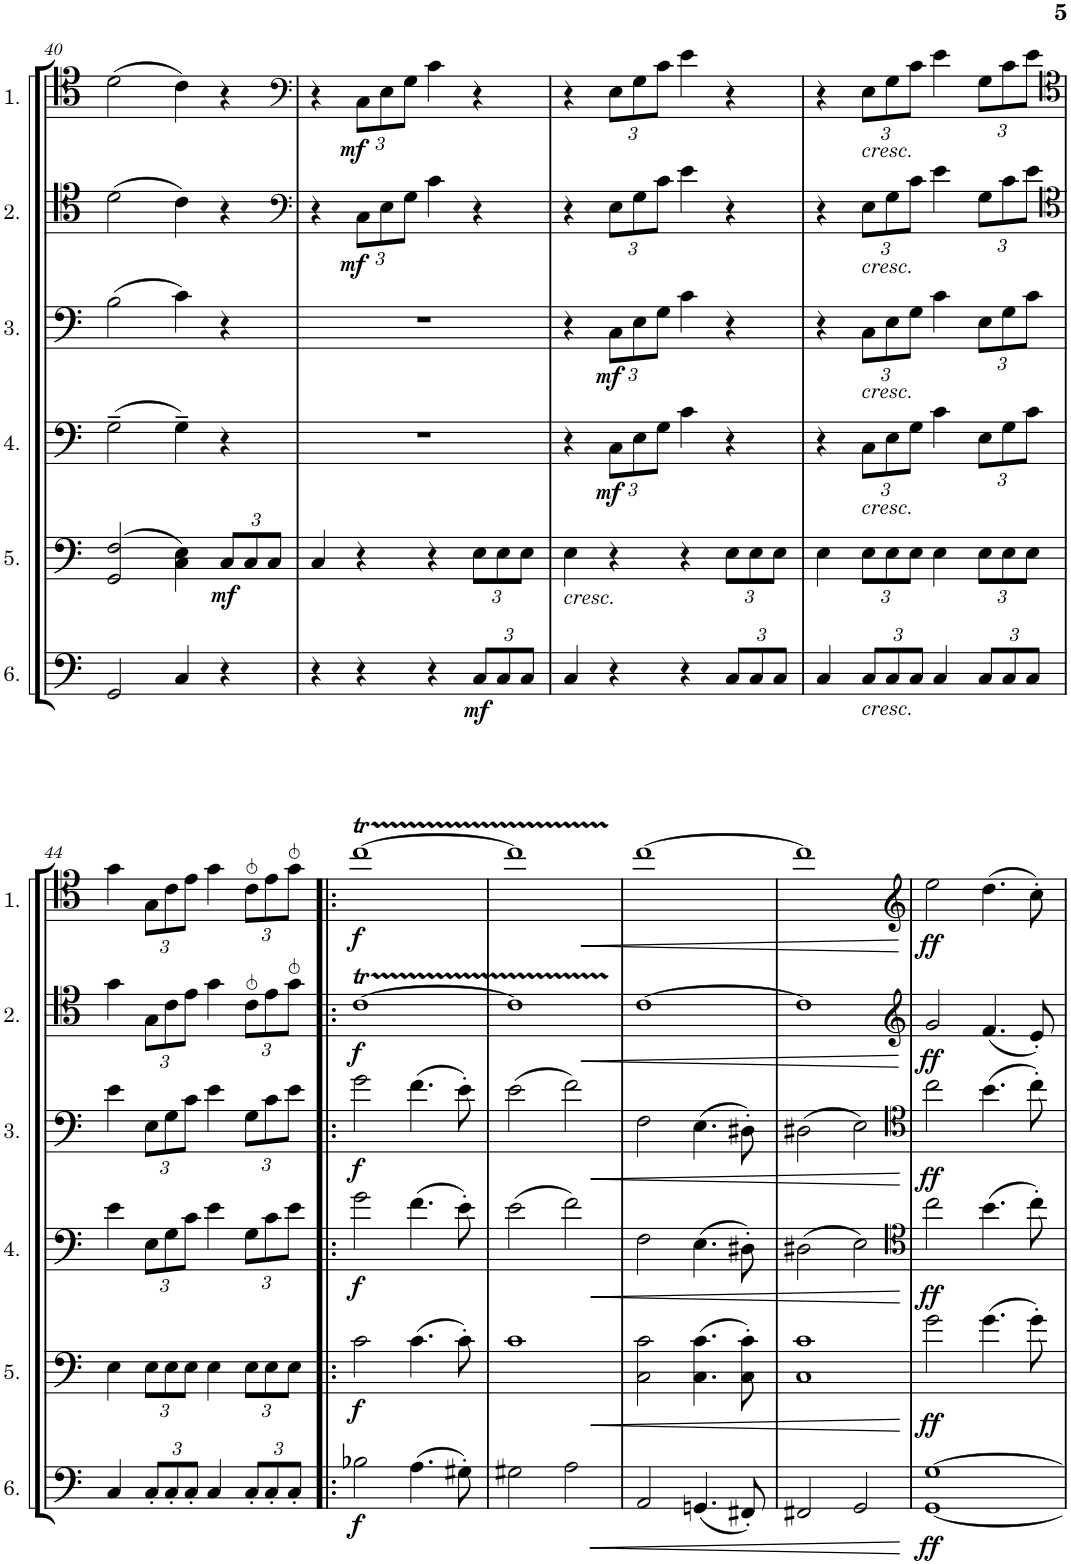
**kern	**dynam	**kern	**dynam	**kern	**dynam	**kern	**dynam	**kern	**dynam	**kern	**dynam
*part6	*part6	*part5	*part5	*part4	*part4	*part3	*part3	*part2	*part2	*part1	*part1
*staff6	*staff6	*staff5	*staff5	*staff4	*staff4	*staff3	*staff3	*staff2	*staff2	*staff1	*staff1
*I"Cello 6	*	*I"Cello 5	*	*I"Cello 4	*	*I"Cello 3	*	*I"Cello 2	*	*I"Cello 1	*
!!LO:PB:g=z
*clefF4	*	*clefF4	*	*clefF4	*	*clefF4	*	*clefC4	*	*clefC4	*
*k[]	*	*k[]	*	*k[]	*	*k[]	*	*k[]	*	*k[]	*
*M4/4	*	*M4/4	*	*M4/4	*	*M4/4	*	*M4/4	*	*M4/4	*
*met(c)	*	*met(c)	*	*met(c)	*	*met(c)	*	*met(c)	*	*met(c)	*
=40	=40	=40	=40	=40	=40	=40	=40	=40	=40	=40	=40
2GG/	.	(2GG/ 2F/	.	(2G~\	.	(2B\	.	(2d\	.	(2d\	.
4C/	.	4C\ 4E\)	.	4G~\)	.	4c\)	.	4c\)	.	4c\)	.
*	*	*Xbrackettup	*	*	*	*	*	*	*	*	*
!	!	!	!LO:DY:b	!	!	!	!	!	!	!	!
4r	.	12C/L	mf	4r	.	4r	.	4r	.	4r	.
.	.	12C/	.	.	.	.	.	.	.	.	.
.	.	12C/J	.	.	.	.	.	.	.	.	.
=41	=41	=41	=41	=41	=41	=41	=41	=41	=41	=41	=41
*	*	*	*	*	*	*	*	*clefF4	*	*clefF4	*
4r	.	4C/	.	1r	.	1r	.	4r	.	4r	.
*	*	*	*	*	*	*	*	*Xbrackettup	*	*Xbrackettup	*
!	!	!	!	!	!	!	!	!	!LO:DY:b	!	!LO:DY:b
4r	.	4r	.	.	.	.	.	12C\L	mf	12C\L	mf
.	.	.	.	.	.	.	.	12E\	.	12E\	.
.	.	.	.	.	.	.	.	12G\J	.	12G\J	.
4r	.	4r	.	.	.	.	.	4c\	.	4c\	.
*Xbrackettup	*	*	*	*	*	*	*	*	*	*	*
!	!LO:DY:b	!	!	!	!	!	!	!	!	!	!
12C/L	mf	12E\L	.	.	.	.	.	4r	.	4r	.
12C/	.	12E\	.	.	.	.	.	.	.	.	.
12C/J	.	12E\J	.	.	.	.	.	.	.	.	.
=42	=42	=42	=42	=42	=42	=42	=42	=42	=42	=42	=42
!	!	!LO:TX:b:i:t=cresc.	!	!	!	!	!	!	!	!	!
4C/	.	4E\	.	4r	.	4r	.	4r	.	4r	.
*	*	*	*	*Xbrackettup	*	*Xbrackettup	*	*	*	*	*
!	!	!	!	!	!LO:DY:b	!	!LO:DY:b	!	!	!	!
4r	.	4r	.	12C\L	mf	12C\L	mf	12E\L	.	12E\L	.
.	.	.	.	12E\	.	12E\	.	12G\	.	12G\	.
.	.	.	.	12G\J	.	12G\J	.	12c\J	.	12c\J	.
4r	.	4r	.	4c\	.	4c\	.	4e\	.	4e\	.
12C/L	.	12E\L	.	4r	.	4r	.	4r	.	4r	.
12C/	.	12E\	.	.	.	.	.	.	.	.	.
12C/J	.	12E\J	.	.	.	.	.	.	.	.	.
=43	=43	=43	=43	=43	=43	=43	=43	=43	=43	=43	=43
4C/	.	4E\	.	4r	.	4r	.	4r	.	4r	.
!	!	!	!	!	!	!	!	!	!	!LO:TX:b:i:t=cresc.	!
!	!	!	!	!	!	!	!	!LO:TX:b:i:t=cresc.	!	!	!
!	!	!	!	!	!	!LO:TX:b:i:t=cresc.	!	!	!	!	!
!	!	!	!	!LO:TX:b:i:t=cresc.	!	!	!	!	!	!	!
!LO:TX:b:i:t=cresc.	!	!	!	!	!	!	!	!	!	!	!
12C/L	.	12E\L	.	12C\L	.	12C\L	.	12E\L	.	12E\L	.
12C/	.	12E\	.	12E\	.	12E\	.	12G\	.	12G\	.
12C/J	.	12E\J	.	12G\J	.	12G\J	.	12c\J	.	12c\J	.
4C/	.	4E\	.	4c\	.	4c\	.	4e\	.	4e\	.
12C/L	.	12E\L	.	12E\L	.	12E\L	.	12G\L	.	12G\L	.
12C/	.	12E\	.	12G\	.	12G\	.	12c\	.	12c\	.
12C/J	.	12E\J	.	12c\J	.	12c\J	.	12e\J	.	12e\J	.
!!LO:LB:g=z
=44	=44	=44	=44	=44	=44	=44	=44	=44	=44	=44	=44
*	*	*	*	*	*	*	*	*clefC4	*	*clefC4	*
4C/	.	4E\	.	4e\	.	4e\	.	4g\	.	4g\	.
12C'/L	.	12E\L	.	12E\L	.	12E\L	.	12G\L	.	12G\L	.
12C'/	.	12E\	.	12G\	.	12G\	.	12c\	.	12c\	.
12C'/J	.	12E\J	.	12c\J	.	12c\J	.	12e\J	.	12e\J	.
4C/	.	4E\	.	4e\	.	4e\	.	4g\	.	4g\	.
12C'/L	.	12E\L	.	12G\L	.	12G\L	.	12c\L	.	12c\L	.
12C'/	.	12E\	.	12c\	.	12c\	.	12e\	.	12e\	.
12C'/J	.	12E\J	.	12e\J	.	12e\J	.	12g\J	.	12g\J	.
=45!|:	=45!|:	=45!|:	=45!|:	=45!|:	=45!|:	=45!|:	=45!|:	=45!|:	=45!|:	=45!|:	=45!|:
!	!LO:DY:b	!	!LO:DY:b	!	!LO:DY:b	!	!LO:DY:b	!	!LO:DY:b	!	!LO:DY:b
2B-X\	f	2c\	f	2g\	f	2g\	f	[1cT	f	[1ccT	f
(4.A\	.	(4.c\	.	(4.f\	.	(4.f\	.	.	.	.	.
8G#X'\)	.	8c'\)	.	8e'\)	.	8e'\)	.	.	.	.	.
=46	=46	=46	=46	=46	=46	=46	=46	=46	=46	=46	=46
2G#X\	.	1c	.	(2e\	.	(2e\	.	1cTTT]	.	1ccTTT]	.
2A\	.	.	.	2f\)	.	2f\)	.	.	.	.	.
=47	=47	=47	=47	=47	=47	=47	=47	=47	=47	=47	=47
!	!LO:HP:b	!	!LO:HP:b	!	!LO:HP:b	!	!LO:HP:b	!	!LO:HP:b	!	!LO:HP:b
2AA/	<	2C\ 2c\	<	2F\	<	2F\	<	[1c	<	[1cc	<
(4.GGn/	.	(4.C\ 4.c\	.	(4.E\	.	(4.E\	.	.	.	.	.
8FF#X'/)	.	8C\' 8c\')	.	8D#X'\)	.	8D#X'\)	.	.	.	.	.
=48	=48	=48	=48	=48	=48	=48	=48	=48	=48	=48	=48
2FF#X/	.	1C 1c	.	(2D#X\	.	(2D#X\	.	1c]	.	1cc]	.
2GG/	.	.	.	2E\)	.	2E\)	.	.	.	.	.
.	[	.	[	.	[	.	[	.	[	.	[
=49	=49	=49	=49	=49	=49	=49	=49	=49	=49	=49	=49
*	*	*	*	*clefC4	*	*clefC4	*	*clefG2	*	*clefG2	*
!	!LO:DY:b	!	!LO:DY:b	!	!LO:DY:b	!	!LO:DY:b	!	!LO:DY:b	!	!LO:DY:b
[1GG [1G	ff	2g\	ff	2cc\	ff	2cc\	ff	2g/	ff	2ee\	ff
.	.	(4.g\	.	(4.b\	.	(4.b\	.	(4.f/	.	(4.dd\	.
.	.	8g'\)	.	8cc'\)	.	8cc'\)	.	8e'/)	.	8cc'\)	.
=	=	=	=	=	=	=	=	=	=	=	=
*-	*-	*-	*-	*-	*-	*-	*-	*-	*-	*-	*-
